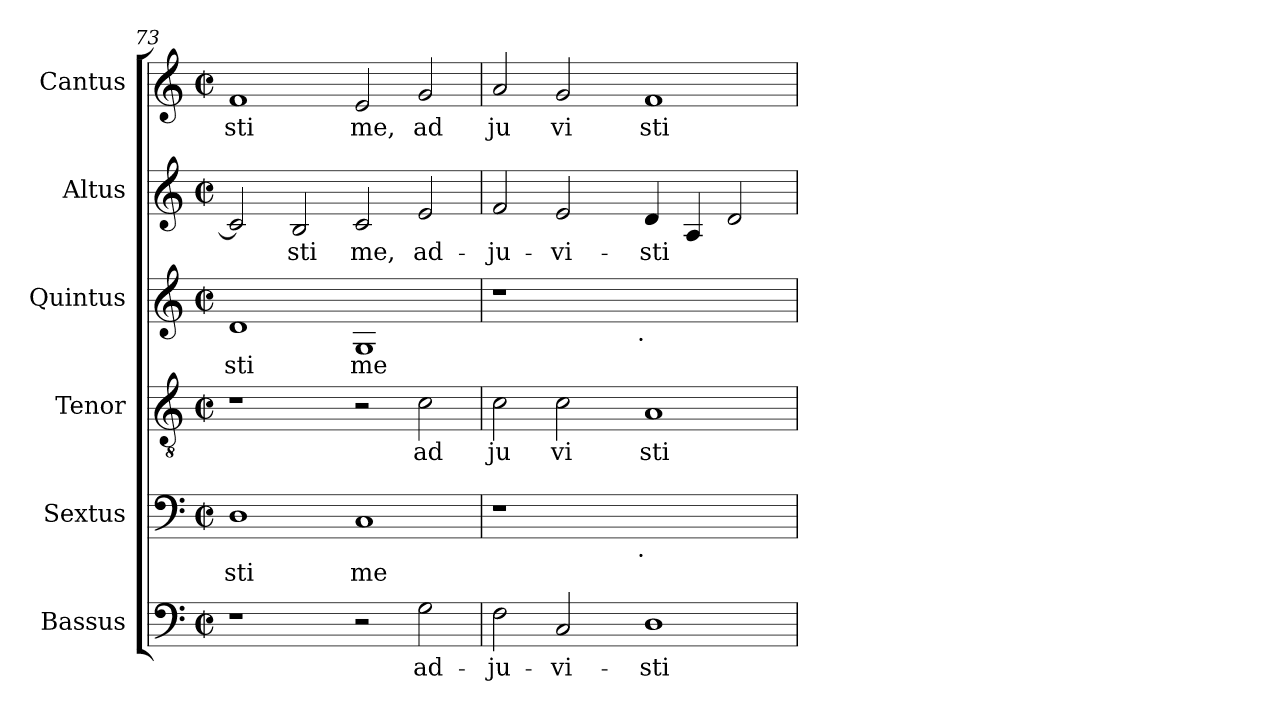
**kern	**text	**kern	**text	**kern	**text	**kern	**text	**kern	**text	**kern	**text
*part6	*part6	*part5	*part5	*part4	*part4	*part3	*part3	*part2	*part2	*part1	*part1
*staff6	*staff6	*staff5	*staff5	*staff4	*staff4	*staff3	*staff3	*staff2	*staff2	*staff1	*staff1
*I"Bassus	*	*I"Sextus	*	*I"Tenor	*	*I"Quintus	*	*I"Altus	*	*I"Cantus	*
*clefF4	*	*clefF4	*	*clefGv2	*	*clefG2	*	*clefG2	*	*clefG2	*
*k[]	*	*k[]	*	*k[]	*	*k[]	*	*k[]	*	*k[]	*
*C:	*	*C:	*	*C:	*	*C:	*	*C:	*	*C:	*
*M2/2	*	*M2/2	*	*M2/2	*	*M2/2	*	*M2/2	*	*M2/2	*
*met(c|)	*	*met(c|)	*	*met(c|)	*	*met(c|)	*	*met(c|)	*	*met(c|)	*
=73	=73	=73	=73	=73	=73	=73	=73	=73	=73	=73	=73
!	!	!	!LO:LY:b:cj	!	!	!	!LO:LY:b:cj	!	!LO:LY:b:cj	!	!LO:LY:b:cj
1r	.	1D	sti	1r	.	1d	-sti	2c/]	--	1f	sti
!	!	!	!	!	!	!	!	!	!LO:LY:b:cj	!	!
.	.	.	.	.	.	.	.	2B/	-sti	.	.
!	!	!	!LO:LY:b:cj	!	!	!	!LO:LY:b:cj	!	!LO:LY:b:cj	!	!LO:LY:b:cj
2r	.	1C	me	2r	.	1G	me	2c/	me,	2e/	me,
!	!LO:LY:b:cj	!	!	!	!LO:LY:b:cj	!	!	!	!LO:LY:b:cj	!	!LO:LY:b:cj
2G\	ad-	.	.	2c\	ad	.	.	2e/	ad-	2g/	ad
=74	=74	=74	=74	=74	=74	=74	=74	=74	=74	=74	=74
!	!LO:LY:b:cj	!	!	!	!LO:LY:b:cj	!	!	!	!LO:LY:b:cj	!	!LO:LY:b:cj
*	*	*^	*	*	*	*^	*	*	*	*	*
2F\	-ju-	1r	2ryy	.	2c\	ju	1r	2ryy	.	2f/	-ju-	2a/	ju
!	!LO:LY:b:cj	!	!	!	!	!LO:LY:b:cj	!	!	!	!	!LO:LY:b:cj	!	!LO:LY:b:cj
2C/	-vi-	.	4ryy	.	2c\	vi	.	4ryy	.	2e/	-vi-	2g/	vi
.	.	.	8...ryy	.	.	.	.	8...ryy	.	.	.	.	.
!	!	!	!	!	!	!	!	!LO:TX:b:t=.	!	!	!	!	!
!	!	!	!LO:TX:b:t=.	!	!	!	!	!	!	!	!	!	!
.	.	.	1ryy	.	.	.	.	1ryy	.	.	.	.	.
!	!LO:LY:b:cj	!	!	!	!	!LO:LY:b:cj	!	!	!	!	!LO:LY:b:cj	!	!LO:LY:b:cj
1D	-sti	1ryy	.	.	1A	sti	1ryy	.	.	4d/	-sti	1f	sti
!	!	!	!	!	!	!	!	!	!	!	!LO:LY:b:cj	!	!
.	.	.	.	.	.	.	.	.	.	4A/	.	.	.
!	!	!	!	!	!	!	!	!	!	!	!LO:LY:b:cj	!	!
.	.	.	.	.	.	.	.	.	.	2d/	.	.	.
.	.	.	64ryy	.	.	.	.	64ryy	.	.	.	.	.
*	*	*v	*v	*	*	*	*v	*v	*	*	*	*	*
=	=	=	=	=	=	=	=	=	=	=	=
*-	*-	*-	*-	*-	*-	*-	*-	*-	*-	*-	*-
